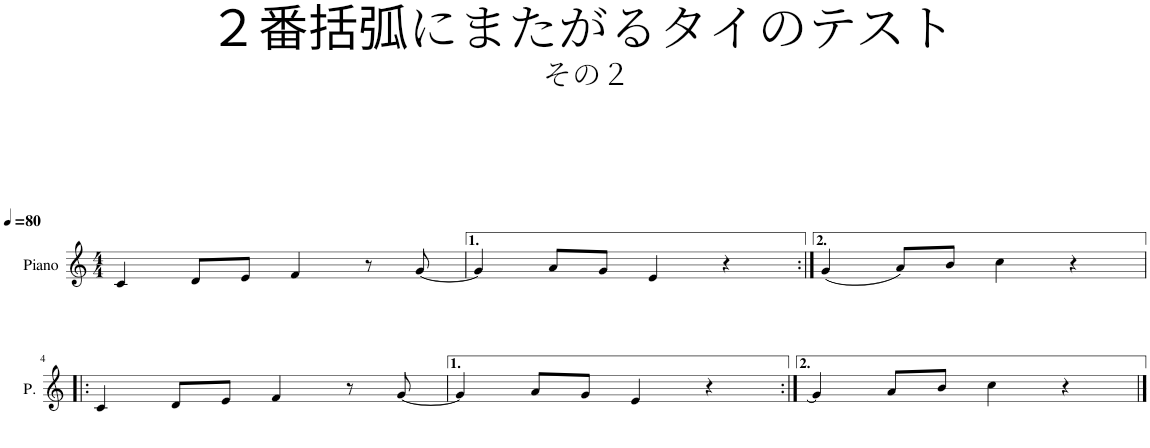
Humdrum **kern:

**kern
*part1
*staff1
*I"Piano
*I'P.
*clefG2
*k[]
*M4/4
*MM80
=1
4c/
8d/L
8e/J
4f/
8r
[8g/
=2
4g/]
8a/L
8g/J
4e/
4r
=3:|!
(4g/
8a/L)
8b/J
4cc\
4r
!!LO:LB:g=z
=4!|:
4c/
8d/L
8e/J
4f/
8r
[8g/
=5
4g/]
8a/L
8g/J
4e/
4r
=6:|!
[qg
4g/]
8a/L
8b/J
4cc\
4r
==
*-
